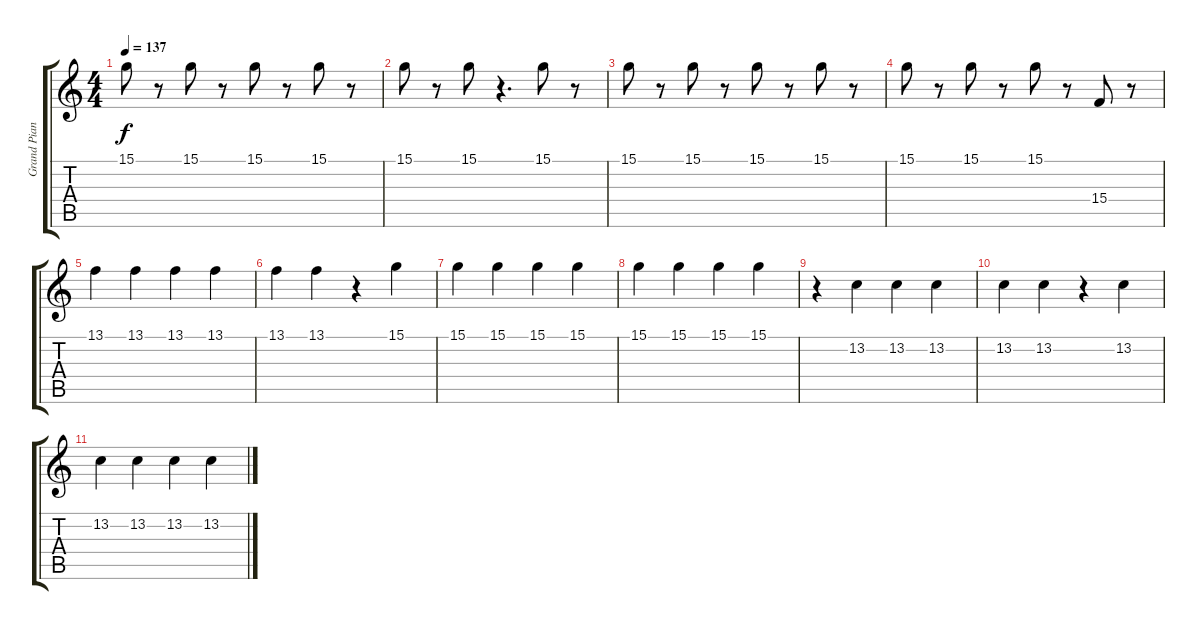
\track ("Grand Piano 2" "Grand Pian") {instrument acousticgrandpiano}
\staff {score tabs}
\tuning (E4 B3 G3 D3 A2 E2) {hide}
\ts (4 4)
\tempo 137
\clef g2
\ks c
15.1.8{dy f volume 9} r.8 15.1.8{volume 8} r.8 15.1.8{volume 7} r.8 15.1.8{volume 6} r.8 |
15.1.8{volume 6} r.8 15.1.8{volume 5} r.4{d} 15.1.8{volume 9} r.8 |
15.1.8{volume 9} r.8 15.1.8{volume 8} r.8 15.1.8{volume 7} r.8 15.1.8{volume 6} r.8 |
15.1.8{volume 6} r.8 15.1.8{volume 5} r.8 15.1.8{volume 4} r.8 15.4.8{volume 4} r.8 |
13.1.4{volume 9} 13.1.4{volume 8} 13.1.4{volume 8} 13.1.4{volume 7} |
13.1.4{volume 6} 13.1.4{volume 5} r.4 15.1.4{volume 9} |
15.1.4{volume 9} 15.1.4{volume 8} 15.1.4{volume 7} 15.1.4{volume 6} |
15.1.4{volume 6} 15.1.4{volume 5} 15.1.4{volume 4} 15.1.4{volume 4} |
r.4 13.2.4{volume 9} 13.2.4{volume 8} 13.2.4{volume 7} |
13.2.4{volume 6} 13.2.4{volume 6} r.4 13.2.4{volume 9} |
13.2.4{volume 8} 13.2.4{volume 8} 13.2.4{volume 6} 13.2.4{volume 6}
